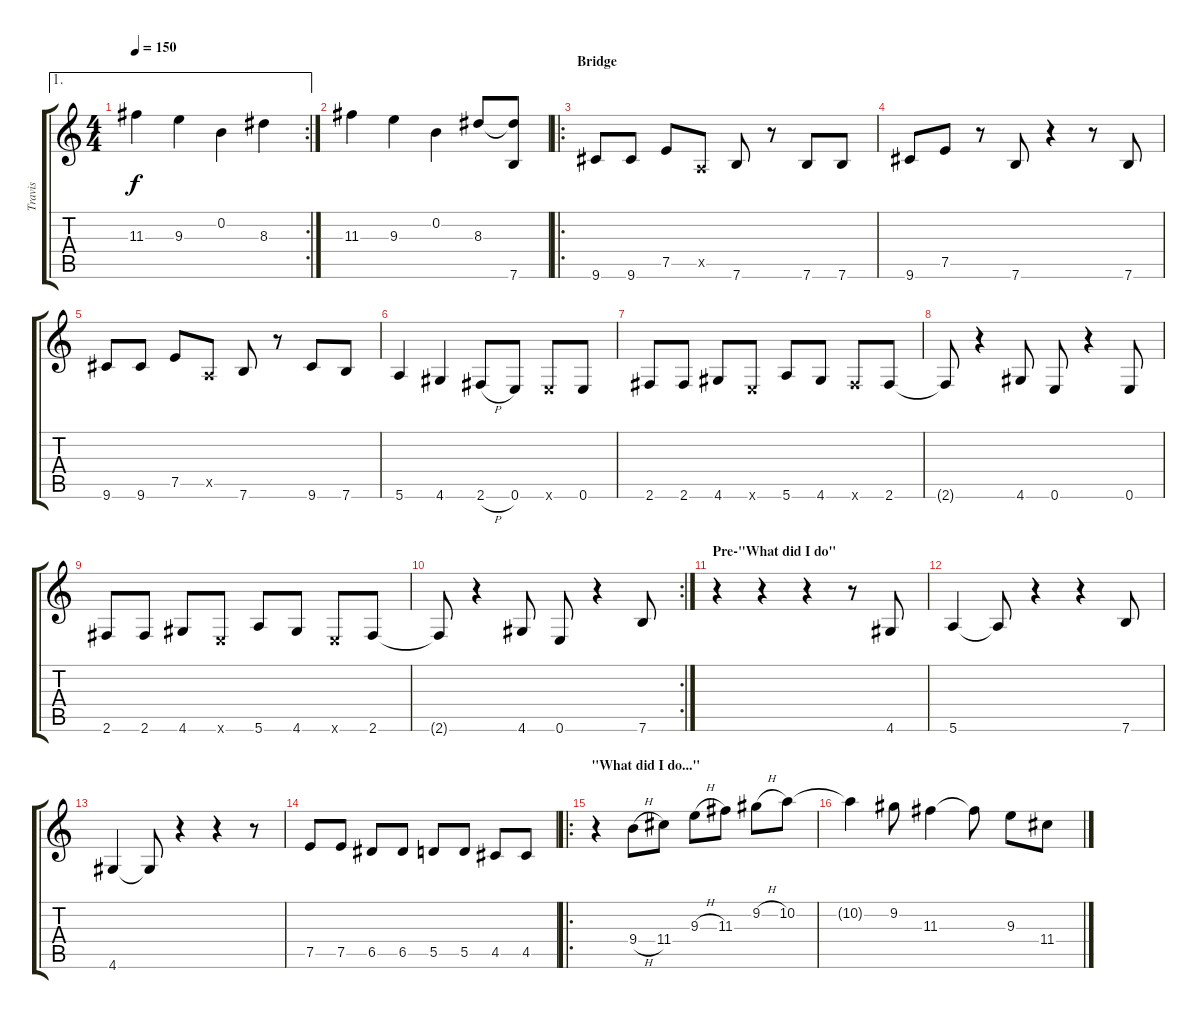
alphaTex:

\track ("Travis" "Travis") {instrument distortionguitar}
\staff {score tabs}
\tuning (E4 B3 G3 D3 A2 E2) {hide}
\ae 1
\rc 2
\ts (4 4)
\tempo 150
\clef g2
\ks c
11.3.4{dy f} 9.3.4 0.2.4 8.3.4 |
11.3.4 9.3.4 0.2.4 8.3.8 (8.3{t} 7.6).8 |
\ro
\section ("" "Bridge")
9.6.8 9.6.8 7.5.8 0.5{x}.8 7.6.8 r.8 7.6.8 7.6.8 |
9.6.8 7.5.8 r.8 7.6.8 r.4 r.8 7.6.8 |
9.6.8 9.6.8 7.5.8 0.5{x}.8 7.6.8 r.8 9.6.8 7.6.8 |
5.6.4 4.6.4 2.6{h}.8 0.6.8 0.6{x}.8 0.6.8 |
2.6.8 2.6.8 4.6.8 0.6{x}.8 5.6.8 4.6.8 2.6{x}.8 2.6.8 |
2.6{t}.8 r.4 4.6.8 0.6.8 r.4 0.6.8 |
2.6.8 2.6.8 4.6.8 0.6{x}.8 5.6.8 4.6.8 0.6{x}.8 2.6.8 |
\rc 2
2.6{t}.8 r.4 4.6.8 0.6.8 r.4 7.6.8 |
\section ("" "Pre-\"What did I do\"")
r.4 r.4 r.4 r.8 4.6.8 |
5.6.4 5.6{t}.8 r.4 r.4 7.6.8 |
4.6.4 4.6{t}.8 r.4 r.4 r.8 |
7.5.8 7.5.8 6.5.8 6.5.8 5.5.8 5.5.8 4.5.8 4.5.8 |
\ro
\section ("" "\"What did I do...\"")
r.4 9.4{h}.8 11.4.8 9.3{h}.8 11.3.8 9.2{h}.8 10.2.8 |
10.2{t}.4 9.2.8 11.3.4 11.3{t}.8 9.3.8 11.4.8
